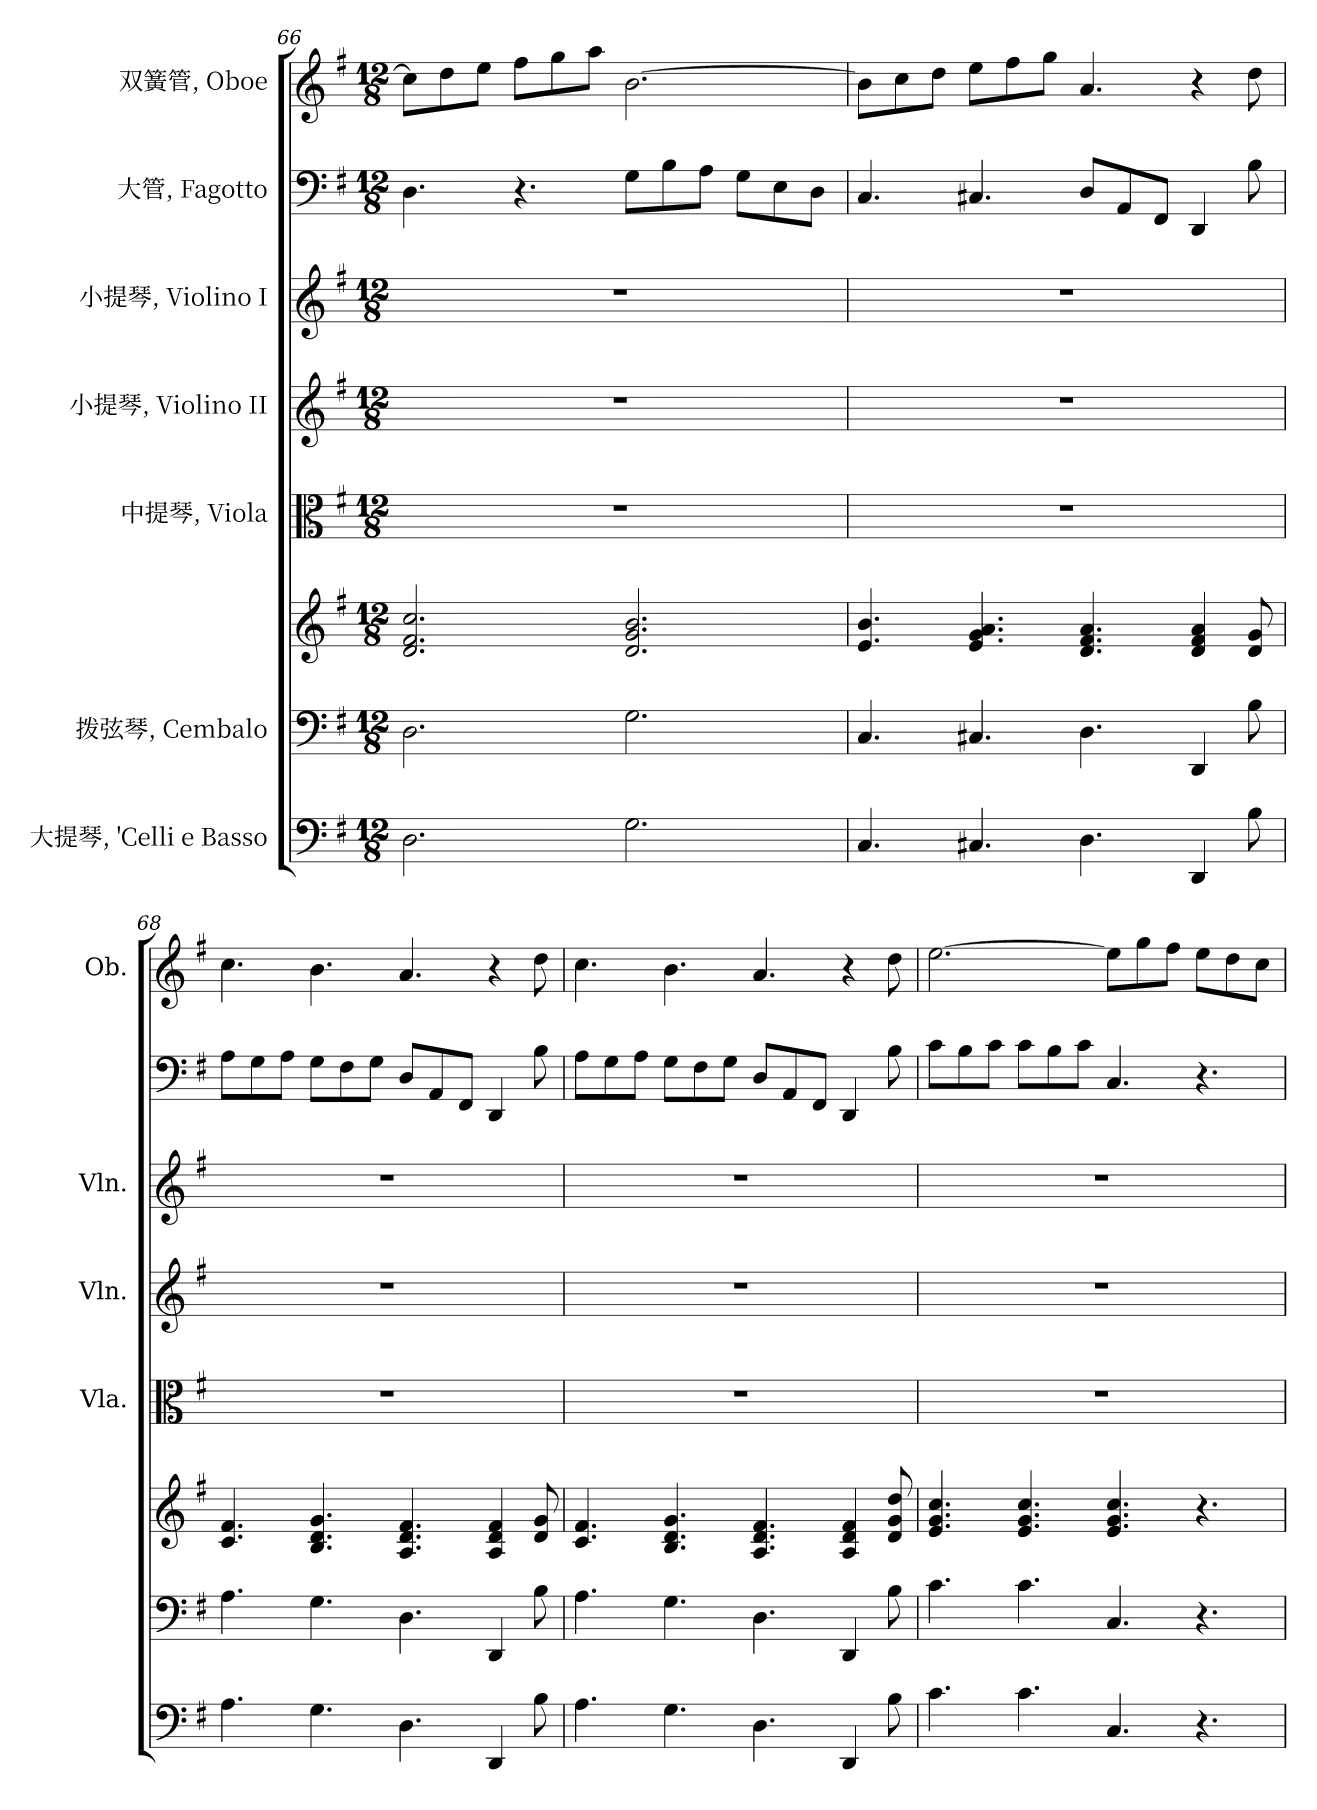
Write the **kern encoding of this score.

**kern	**kern	**kern	**kern	**kern	**kern	**kern	**kern
*part7	*part6	*part6	*part5	*part4	*part3	*part2	*part1
*staff8	*staff7	*staff6	*staff5	*staff4	*staff3	*staff2	*staff1
*I"大提琴, 'Celli e Basso	*I"拨弦琴, Cembalo	*	*I"中提琴, Viola	*I"小提琴, Violino II	*I"小提琴, Violino I	*I"大管, Fagotto	*I"双簧管, Oboe
*	*	*	*I'Vla.	*I'Vln.	*I'Vln.	*	*I'Ob.
*clefF4	*clefF4	*clefG2	*clefC3	*clefG2	*clefG2	*clefF4	*clefG2
*k[f#]	*k[f#]	*k[f#]	*k[f#]	*k[f#]	*k[f#]	*k[f#]	*k[f#]
*M12/8	*M12/8	*M12/8	*M12/8	*M12/8	*M12/8	*M12/8	*M12/8
=66	=66	=66	=66	=66	=66	=66	=66
2.D\	2.D\	2.d/ 2.f#/ 2.cc/	1.r	1.r	1.r	4.D\	8cc\L]
.	.	.	.	.	.	.	8dd\
.	.	.	.	.	.	.	8ee\J
.	.	.	.	.	.	4.r	8ff#\L
.	.	.	.	.	.	.	8gg\
.	.	.	.	.	.	.	8aa\J
2.G\	2.G\	2.d/ 2.g/ 2.b/	.	.	.	8G\L	[2.b\
.	.	.	.	.	.	8B\	.
.	.	.	.	.	.	8A\J	.
.	.	.	.	.	.	8G\L	.
.	.	.	.	.	.	8E\	.
.	.	.	.	.	.	8D\J	.
!!LO:PB:g=z
=67	=67	=67	=67	=67	=67	=67	=67
4.C/	4.C/	4.e/ 4.b/	1.r	1.r	1.r	4.C/	8b\L]
.	.	.	.	.	.	.	8cc\
.	.	.	.	.	.	.	8dd\J
4.C#X/	4.C#X/	4.e/ 4.g/ 4.a/	.	.	.	4.C#X/	8ee\L
.	.	.	.	.	.	.	8ff#\
.	.	.	.	.	.	.	8gg\J
4.D\	4.D\	4.d/ 4.f#/ 4.a/	.	.	.	8D/L	4.a/
.	.	.	.	.	.	8AA/	.
.	.	.	.	.	.	8FF#/J	.
4DD/	4DD/	4d/ 4f#/ 4a/	.	.	.	4DD/	4r
8B\	8B\	8d/ 8g/	.	.	.	8B\	8dd\
=68	=68	=68	=68	=68	=68	=68	=68
4.A\	4.A\	4.c/ 4.f#/	1.r	1.r	1.r	8A\L	4.cc\
.	.	.	.	.	.	8G\	.
.	.	.	.	.	.	8A\J	.
4.G\	4.G\	4.B/ 4.d/ 4.g/	.	.	.	8G\L	4.b\
.	.	.	.	.	.	8F#\	.
.	.	.	.	.	.	8G\J	.
4.D\	4.D\	4.A/ 4.d/ 4.f#/	.	.	.	8D/L	4.a/
.	.	.	.	.	.	8AA/	.
.	.	.	.	.	.	8FF#/J	.
4DD/	4DD/	4A/ 4d/ 4f#/	.	.	.	4DD/	4r
8B\	8B\	8d/ 8g/	.	.	.	8B\	8dd\
=69	=69	=69	=69	=69	=69	=69	=69
4.A\	4.A\	4.c/ 4.f#/	1.r	1.r	1.r	8A\L	4.cc\
.	.	.	.	.	.	8G\	.
.	.	.	.	.	.	8A\J	.
4.G\	4.G\	4.B/ 4.d/ 4.g/	.	.	.	8G\L	4.b\
.	.	.	.	.	.	8F#\	.
.	.	.	.	.	.	8G\J	.
4.D\	4.D\	4.A/ 4.d/ 4.f#/	.	.	.	8D/L	4.a/
.	.	.	.	.	.	8AA/	.
.	.	.	.	.	.	8FF#/J	.
4DD/	4DD/	4A/ 4d/ 4f#/	.	.	.	4DD/	4r
8B\	8B\	8d/ 8g/ 8dd/	.	.	.	8B\	8dd\
!!LO:PB:g=z
=70	=70	=70	=70	=70	=70	=70	=70
4.c\	4.c\	4.e/ 4.g/ 4.cc/	1.r	1.r	1.r	8c\L	[2.ee\
.	.	.	.	.	.	8B\	.
.	.	.	.	.	.	8c\J	.
4.c\	4.c\	4.e/ 4.g/ 4.cc/	.	.	.	8c\L	.
.	.	.	.	.	.	8B\	.
.	.	.	.	.	.	8c\J	.
4.C/	4.C/	4.e/ 4.g/ 4.cc/	.	.	.	4.C/	8ee\L]
.	.	.	.	.	.	.	8gg\
.	.	.	.	.	.	.	8ff#\J
4.r	4.r	4.r	.	.	.	4.r	8ee\L
.	.	.	.	.	.	.	8dd\
.	.	.	.	.	.	.	8cc\J
=	=	=	=	=	=	=	=
*-	*-	*-	*-	*-	*-	*-	*-
